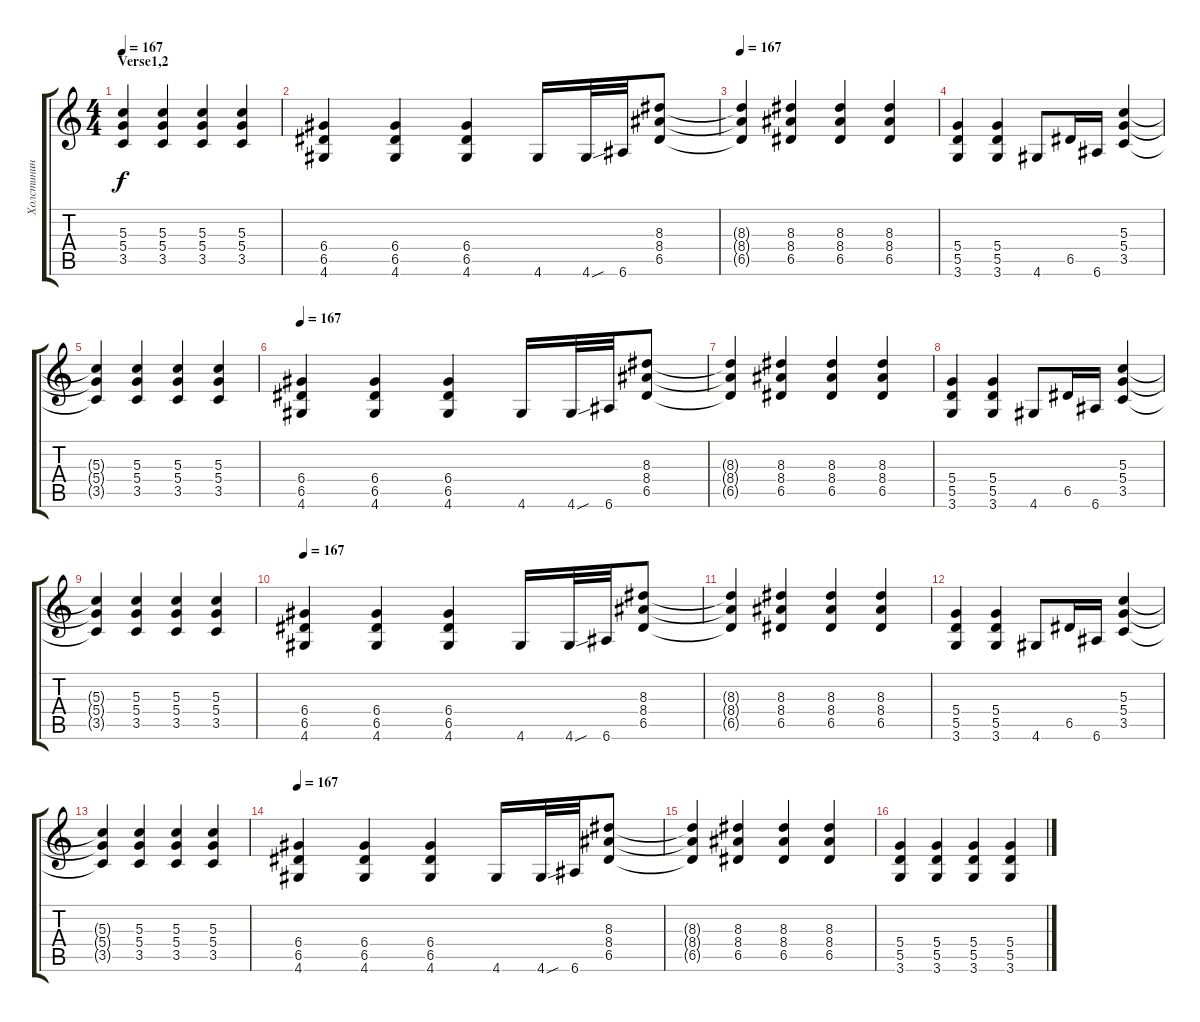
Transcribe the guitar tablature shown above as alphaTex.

\track ("Холстинин" "Холстинин") {instrument distortionguitar}
\staff {score tabs}
\tuning (E4 B3 G3 D3 A2 E2) {hide}
\ts (4 4)
\section ("" "Verse1,2")
\tempo 167
\clef g2
\ks c
(5.3{t} 5.4{t} 3.5{t}).4{dy f} (5.3 5.4 3.5).4 (5.3 5.4 3.5).4 (5.3 5.4 3.5).4 |
(6.4 6.5 4.6).4 (6.4 6.5 4.6).4 (6.4 6.5 4.6).4 4.6.16 4.6{sou}.32 6.6.32 (8.3 8.4 6.5).8 |
\tempo 167
(8.3{t} 8.4{t} 6.5{t}).4 (8.3 8.4 6.5).4 (8.3 8.4 6.5).4 (8.3 8.4 6.5).4 |
(5.4 5.5 3.6).4 (5.4 5.5 3.6).4 4.6.8 6.5.16 6.6.16 (5.3 5.4 3.5).4 |
(5.3{t} 5.4{t} 3.5{t}).4 (5.3 5.4 3.5).4 (5.3 5.4 3.5).4 (5.3 5.4 3.5).4 |
\tempo 167
(6.4 6.5 4.6).4 (6.4 6.5 4.6).4 (6.4 6.5 4.6).4 4.6.16 4.6{sou}.32 6.6.32 (8.3 8.4 6.5).8 |
(8.3{t} 8.4{t} 6.5{t}).4 (8.3 8.4 6.5).4 (8.3 8.4 6.5).4 (8.3 8.4 6.5).4 |
(5.4 5.5 3.6).4 (5.4 5.5 3.6).4 4.6.8 6.5.16 6.6.16 (5.3 5.4 3.5).4 |
(5.3{t} 5.4{t} 3.5{t}).4 (5.3 5.4 3.5).4 (5.3 5.4 3.5).4 (5.3 5.4 3.5).4 |
\tempo 167
(6.4 6.5 4.6).4 (6.4 6.5 4.6).4 (6.4 6.5 4.6).4 4.6.16 4.6{sou}.32 6.6.32 (8.3 8.4 6.5).8 |
(8.3{t} 8.4{t} 6.5{t}).4 (8.3 8.4 6.5).4 (8.3 8.4 6.5).4 (8.3 8.4 6.5).4 |
(5.4 5.5 3.6).4 (5.4 5.5 3.6).4 4.6.8 6.5.16 6.6.16 (5.3 5.4 3.5).4 |
(5.3{t} 5.4{t} 3.5{t}).4 (5.3 5.4 3.5).4 (5.3 5.4 3.5).4 (5.3 5.4 3.5).4 |
\tempo 167
(6.4 6.5 4.6).4 (6.4 6.5 4.6).4 (6.4 6.5 4.6).4 4.6.16 4.6{sou}.32 6.6.32 (8.3 8.4 6.5).8 |
(8.3{t} 8.4{t} 6.5{t}).4 (8.3 8.4 6.5).4 (8.3 8.4 6.5).4 (8.3 8.4 6.5).4 |
(5.4 5.5 3.6).4 (5.4 5.5 3.6).4 (5.4 5.5 3.6).4 (5.4 5.5 3.6).4
